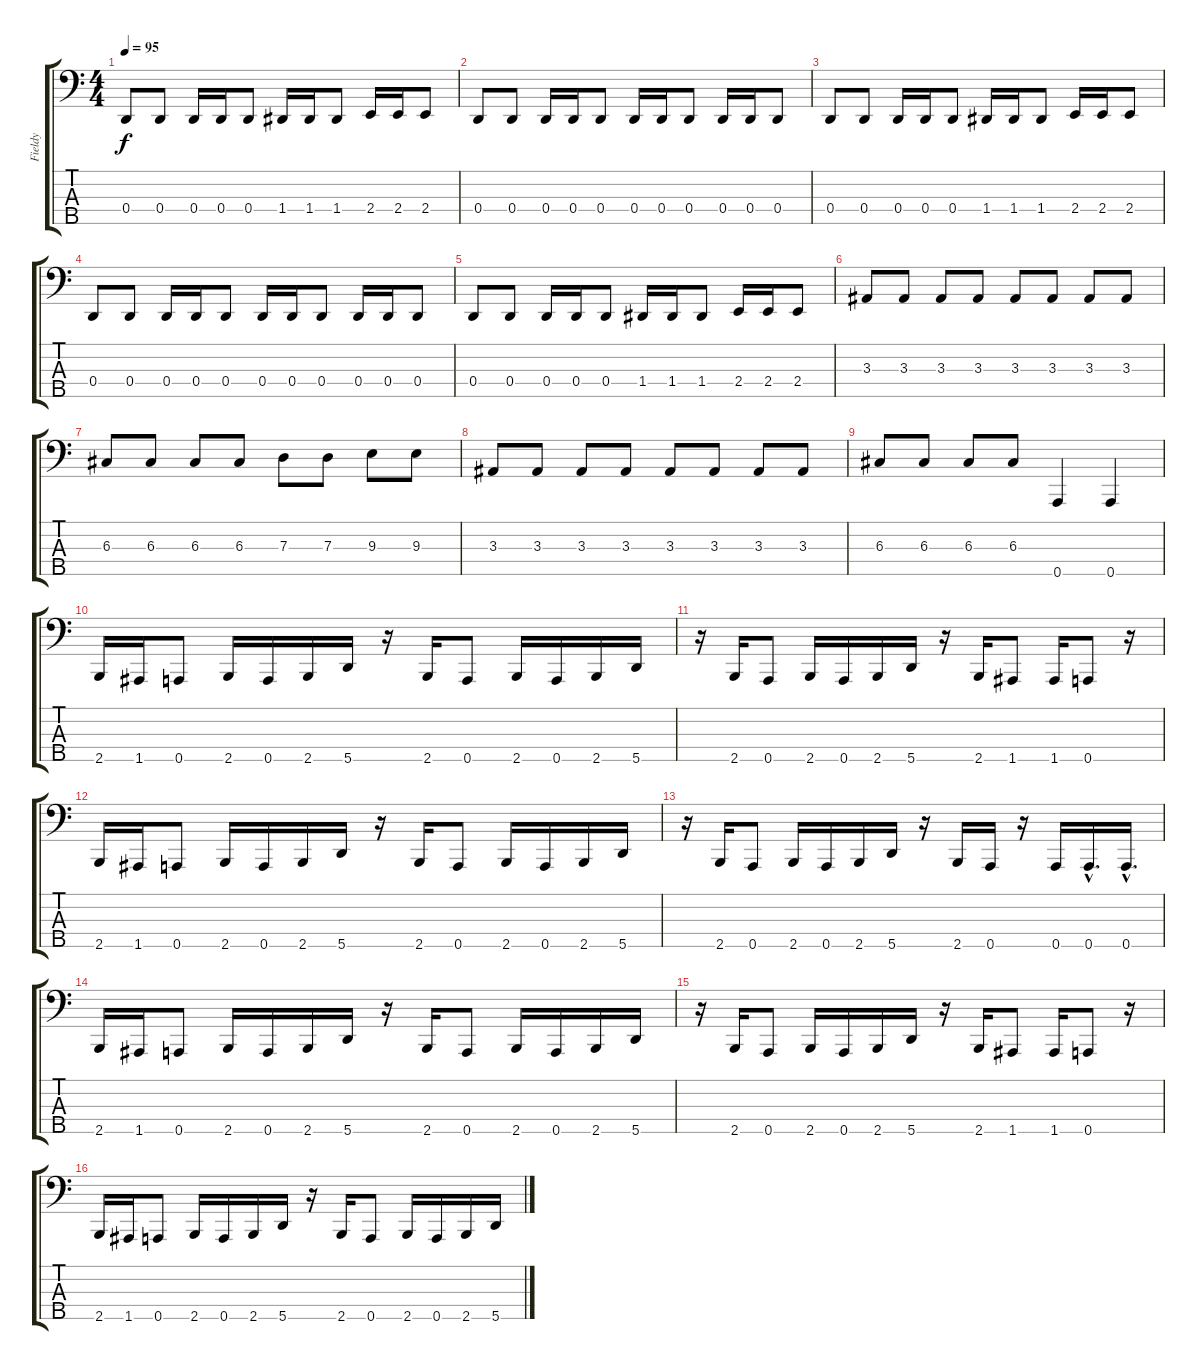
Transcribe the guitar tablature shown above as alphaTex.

\track ("Fieldy" "Fieldy") {instrument electricbassfinger}
\staff {score tabs}
\tuning (F2 C2 G1 D1 A0) {hide}
\ts (4 4)
\tempo 95
\clef f4
\ks c
0.4.8{dy f} 0.4.8 0.4.16 0.4.16 0.4.8 1.4.16 1.4.16 1.4.8 2.4.16 2.4.16 2.4.8 |
0.4.8 0.4.8 0.4.16 0.4.16 0.4.8 0.4.16 0.4.16 0.4.8 0.4.16 0.4.16 0.4.8 |
0.4.8 0.4.8 0.4.16 0.4.16 0.4.8 1.4.16 1.4.16 1.4.8 2.4.16 2.4.16 2.4.8 |
0.4.8 0.4.8 0.4.16 0.4.16 0.4.8 0.4.16 0.4.16 0.4.8 0.4.16 0.4.16 0.4.8 |
0.4.8 0.4.8 0.4.16 0.4.16 0.4.8 1.4.16 1.4.16 1.4.8 2.4.16 2.4.16 2.4.8 |
3.3.8 3.3.8 3.3.8 3.3.8 3.3.8 3.3.8 3.3.8 3.3.8 |
6.3.8 6.3.8 6.3.8 6.3.8 7.3.8 7.3.8 9.3.8 9.3.8 |
3.3.8 3.3.8 3.3.8 3.3.8 3.3.8 3.3.8 3.3.8 3.3.8 |
6.3.8 6.3.8 6.3.8 6.3.8 0.5.4 0.5.4 |
2.5.16 1.5.16 0.5.8 2.5.16 0.5.16 2.5.16 5.5.16 r.16 2.5.16 0.5.8 2.5.16 0.5.16 2.5.16 5.5.16 |
r.16 2.5.16 0.5.8 2.5.16 0.5.16 2.5.16 5.5.16 r.16 2.5.16 1.5.8 1.5.16 0.5.8 r.16 |
2.5.16 1.5.16 0.5.8 2.5.16 0.5.16 2.5.16 5.5.16 r.16 2.5.16 0.5.8 2.5.16 0.5.16 2.5.16 5.5.16 |
r.16 2.5.16 0.5.8 2.5.16 0.5.16 2.5.16 5.5.16 r.16 2.5.16 0.5.16 r.16 0.5.16 0.5{hac}.16{d} 0.5{hac}.16{d} |
2.5.16 1.5.16 0.5.8 2.5.16 0.5.16 2.5.16 5.5.16 r.16 2.5.16 0.5.8 2.5.16 0.5.16 2.5.16 5.5.16 |
r.16 2.5.16 0.5.8 2.5.16 0.5.16 2.5.16 5.5.16 r.16 2.5.16 1.5.8 1.5.16 0.5.8 r.16 |
2.5.16 1.5.16 0.5.8 2.5.16 0.5.16 2.5.16 5.5.16 r.16 2.5.16 0.5.8 2.5.16 0.5.16 2.5.16 5.5.16
